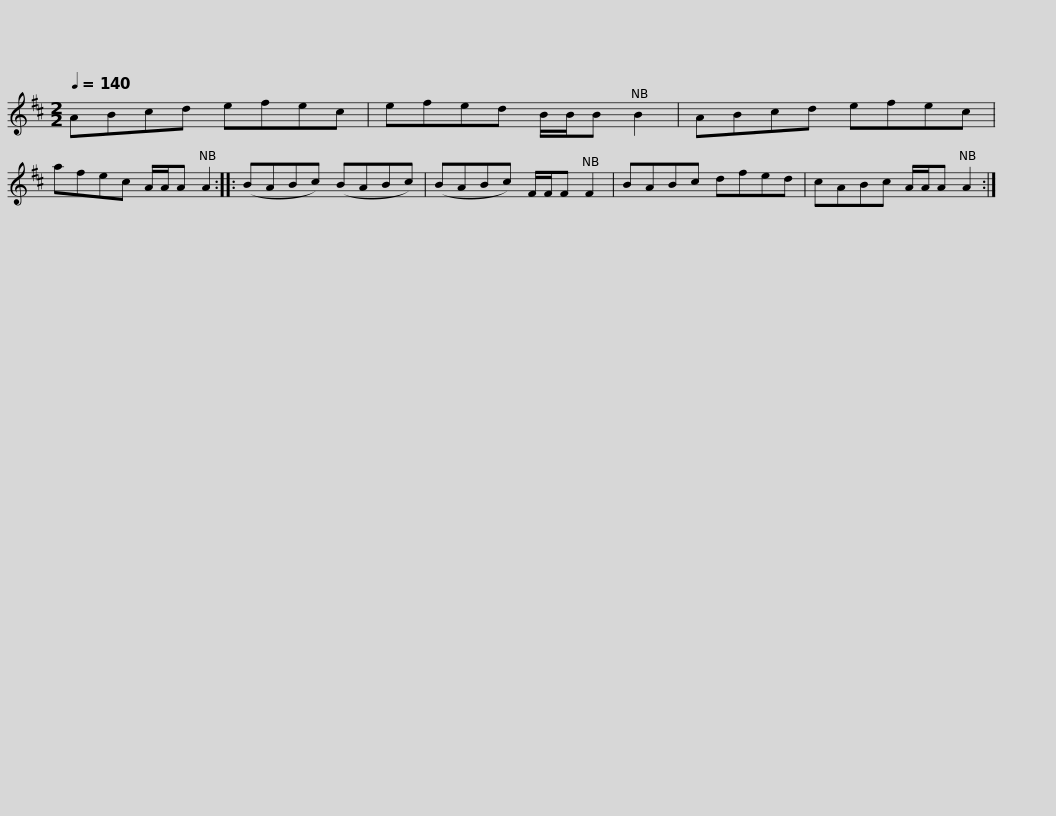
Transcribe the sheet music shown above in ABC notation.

X:1
L:1/8
Q:1/4=140
M:2/2
I:linebreak $
K:D
V:1 treble
V:1
 ABcd efec | efed B/B/B B2 | ABcd efec | afec A/A/A A2 :: (BABc) (BABc) |$ %5
 (BABc) F/F/F F2 | BABc dfed | cABc A/A/A A2 :| %8
